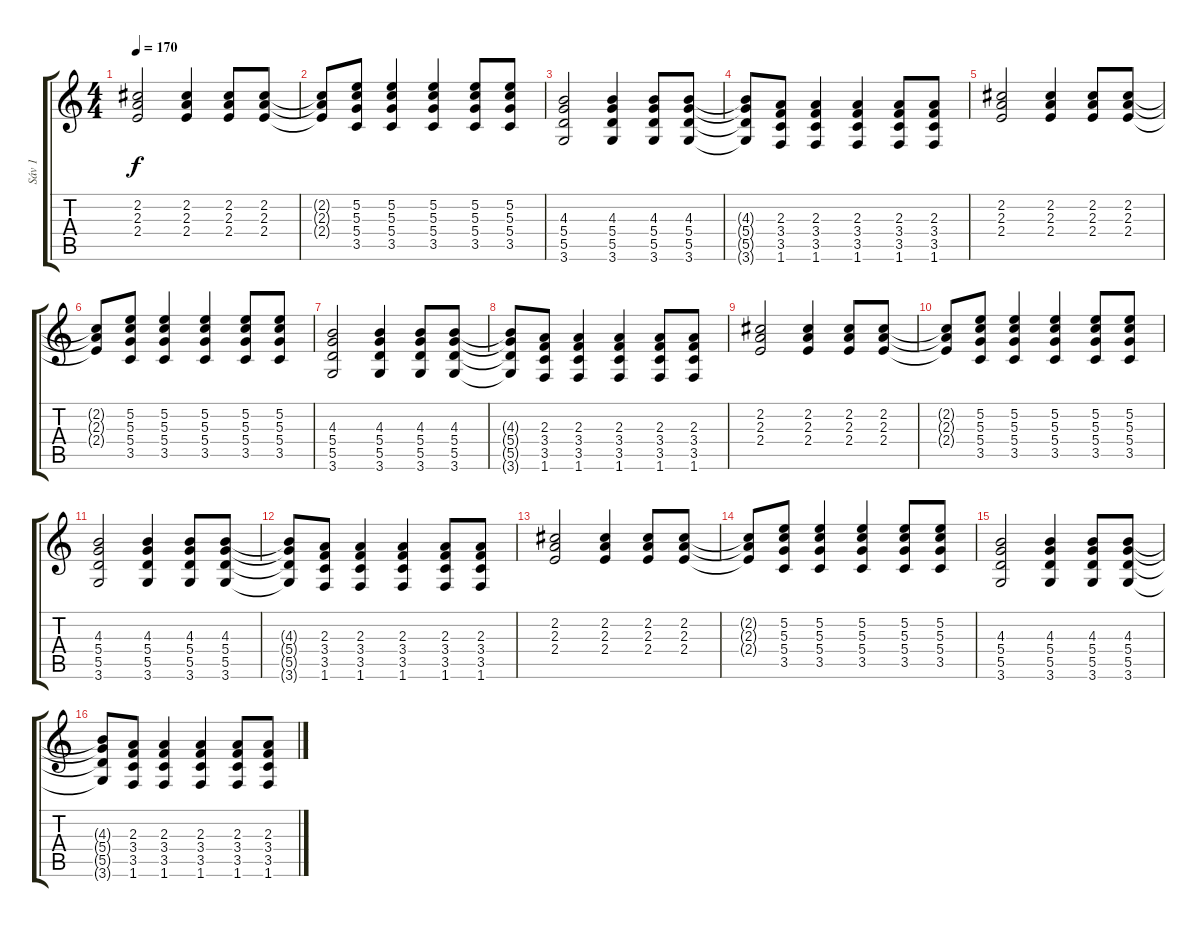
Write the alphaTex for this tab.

\track ("Sáv 1" "Sáv 1") {instrument acousticguitarsteel}
\staff {score tabs}
\tuning (E4 B3 G3 D3 A2 E2) {hide}
\ts (4 4)
\tempo 170
\clef g2
\ks c
(2.2 2.3 2.4).2{dy f} (2.2 2.3 2.4).4 (2.2 2.3 2.4).8 (2.2 2.3 2.4).8 |
(2.2{t} 2.3{t} 2.4{t}).8 (5.2 5.3 5.4 3.5).8 (5.2 5.3 5.4 3.5).4 (5.2 5.3 5.4 3.5).4 (5.2 5.3 5.4 3.5).8 (5.2 5.3 5.4 3.5).8 |
(4.3 5.4 5.5 3.6).2 (4.3 5.4 5.5 3.6).4 (4.3 5.4 5.5 3.6).8 (4.3 5.4 5.5 3.6).8 |
(4.3{t} 5.4{t} 5.5{t} 3.6{t}).8 (2.3 3.4 3.5 1.6).8 (2.3 3.4 3.5 1.6).4 (2.3 3.4 3.5 1.6).4 (2.3 3.4 3.5 1.6).8 (2.3 3.4 3.5 1.6).8 |
(2.2 2.3 2.4).2 (2.2 2.3 2.4).4 (2.2 2.3 2.4).8 (2.2 2.3 2.4).8 |
(2.2{t} 2.3{t} 2.4{t}).8 (5.2 5.3 5.4 3.5).8 (5.2 5.3 5.4 3.5).4 (5.2 5.3 5.4 3.5).4 (5.2 5.3 5.4 3.5).8 (5.2 5.3 5.4 3.5).8 |
(4.3 5.4 5.5 3.6).2 (4.3 5.4 5.5 3.6).4 (4.3 5.4 5.5 3.6).8 (4.3 5.4 5.5 3.6).8 |
(4.3{t} 5.4{t} 5.5{t} 3.6{t}).8 (2.3 3.4 3.5 1.6).8 (2.3 3.4 3.5 1.6).4 (2.3 3.4 3.5 1.6).4 (2.3 3.4 3.5 1.6).8 (2.3 3.4 3.5 1.6).8 |
(2.2 2.3 2.4).2 (2.2 2.3 2.4).4 (2.2 2.3 2.4).8 (2.2 2.3 2.4).8 |
(2.2{t} 2.3{t} 2.4{t}).8 (5.2 5.3 5.4 3.5).8 (5.2 5.3 5.4 3.5).4 (5.2 5.3 5.4 3.5).4 (5.2 5.3 5.4 3.5).8 (5.2 5.3 5.4 3.5).8 |
(4.3 5.4 5.5 3.6).2 (4.3 5.4 5.5 3.6).4 (4.3 5.4 5.5 3.6).8 (4.3 5.4 5.5 3.6).8 |
(4.3{t} 5.4{t} 5.5{t} 3.6{t}).8 (2.3 3.4 3.5 1.6).8 (2.3 3.4 3.5 1.6).4 (2.3 3.4 3.5 1.6).4 (2.3 3.4 3.5 1.6).8 (2.3 3.4 3.5 1.6).8 |
(2.2 2.3 2.4).2 (2.2 2.3 2.4).4 (2.2 2.3 2.4).8 (2.2 2.3 2.4).8 |
(2.2{t} 2.3{t} 2.4{t}).8 (5.2 5.3 5.4 3.5).8 (5.2 5.3 5.4 3.5).4 (5.2 5.3 5.4 3.5).4 (5.2 5.3 5.4 3.5).8 (5.2 5.3 5.4 3.5).8 |
(4.3 5.4 5.5 3.6).2 (4.3 5.4 5.5 3.6).4 (4.3 5.4 5.5 3.6).8 (4.3 5.4 5.5 3.6).8 |
(4.3{t} 5.4{t} 5.5{t} 3.6{t}).8 (2.3 3.4 3.5 1.6).8 (2.3 3.4 3.5 1.6).4 (2.3 3.4 3.5 1.6).4 (2.3 3.4 3.5 1.6).8 (2.3 3.4 3.5 1.6).8
